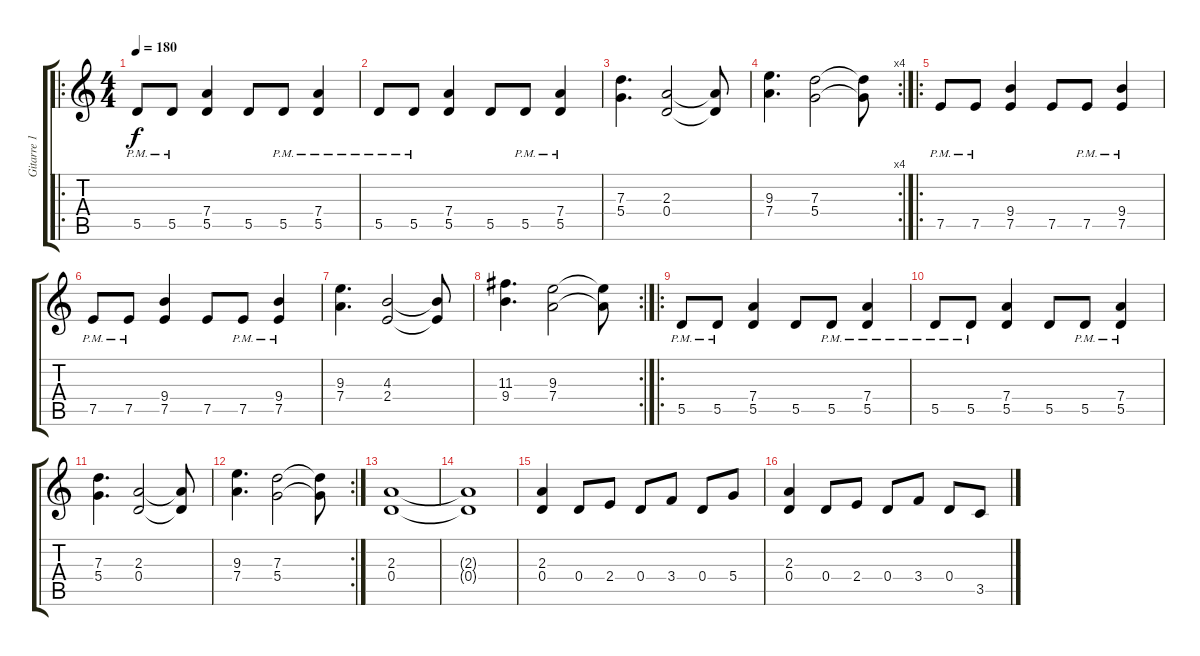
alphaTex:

\track ("Gitarre 1" "Gitarre 1") {instrument distortionguitar}
\staff {score tabs}
\tuning (E4 B3 G3 D3 A2 E2) {hide}
\ro
\ts (4 4)
\tempo 180
\clef g2
\ks c
5.5{pm}.8{dy f} 5.5{pm}.8 (7.4 5.5).4 5.5.8 5.5{pm}.8 (7.4 5.5{pm}).4 |
5.5{pm}.8 5.5{pm}.8 (7.4 5.5).4 5.5.8 5.5{pm}.8 (7.4 5.5{pm}).4 |
(7.3 5.4).4{d} (2.3 0.4).2 (2.3{t} 0.4{t}).8 |
\rc 4
(9.3 7.4).4{d} (7.3 5.4).2 (7.3{t} 5.4{t}).8 |
\ro
7.5{pm}.8 7.5{pm}.8 (9.4 7.5).4 7.5.8 7.5{pm}.8 (9.4 7.5{pm}).4 |
7.5{pm}.8 7.5{pm}.8 (9.4 7.5).4 7.5.8 7.5{pm}.8 (9.4 7.5{pm}).4 |
(9.3 7.4).4{d} (4.3 2.4).2 (4.3{t} 2.4{t}).8 |
\rc 2
(11.3 9.4).4{d} (9.3 7.4).2 (9.3{t} 7.4{t}).8 |
\ro
5.5{pm}.8 5.5{pm}.8 (7.4 5.5).4 5.5.8 5.5{pm}.8 (7.4 5.5{pm}).4 |
5.5{pm}.8 5.5{pm}.8 (7.4 5.5).4 5.5.8 5.5{pm}.8 (7.4 5.5{pm}).4 |
(7.3 5.4).4{d} (2.3 0.4).2 (2.3{t} 0.4{t}).8 |
\rc 2
(9.3 7.4).4{d} (7.3 5.4).2 (7.3{t} 5.4{t}).8 |
(2.3 0.4).1 |
(2.3{t} 0.4{t}).1 |
(2.3 0.4).4 0.4.8 2.4.8 0.4.8 3.4.8 0.4.8 5.4.8 |
(2.3 0.4).4 0.4.8 2.4.8 0.4.8 3.4.8 0.4.8 3.5.8
